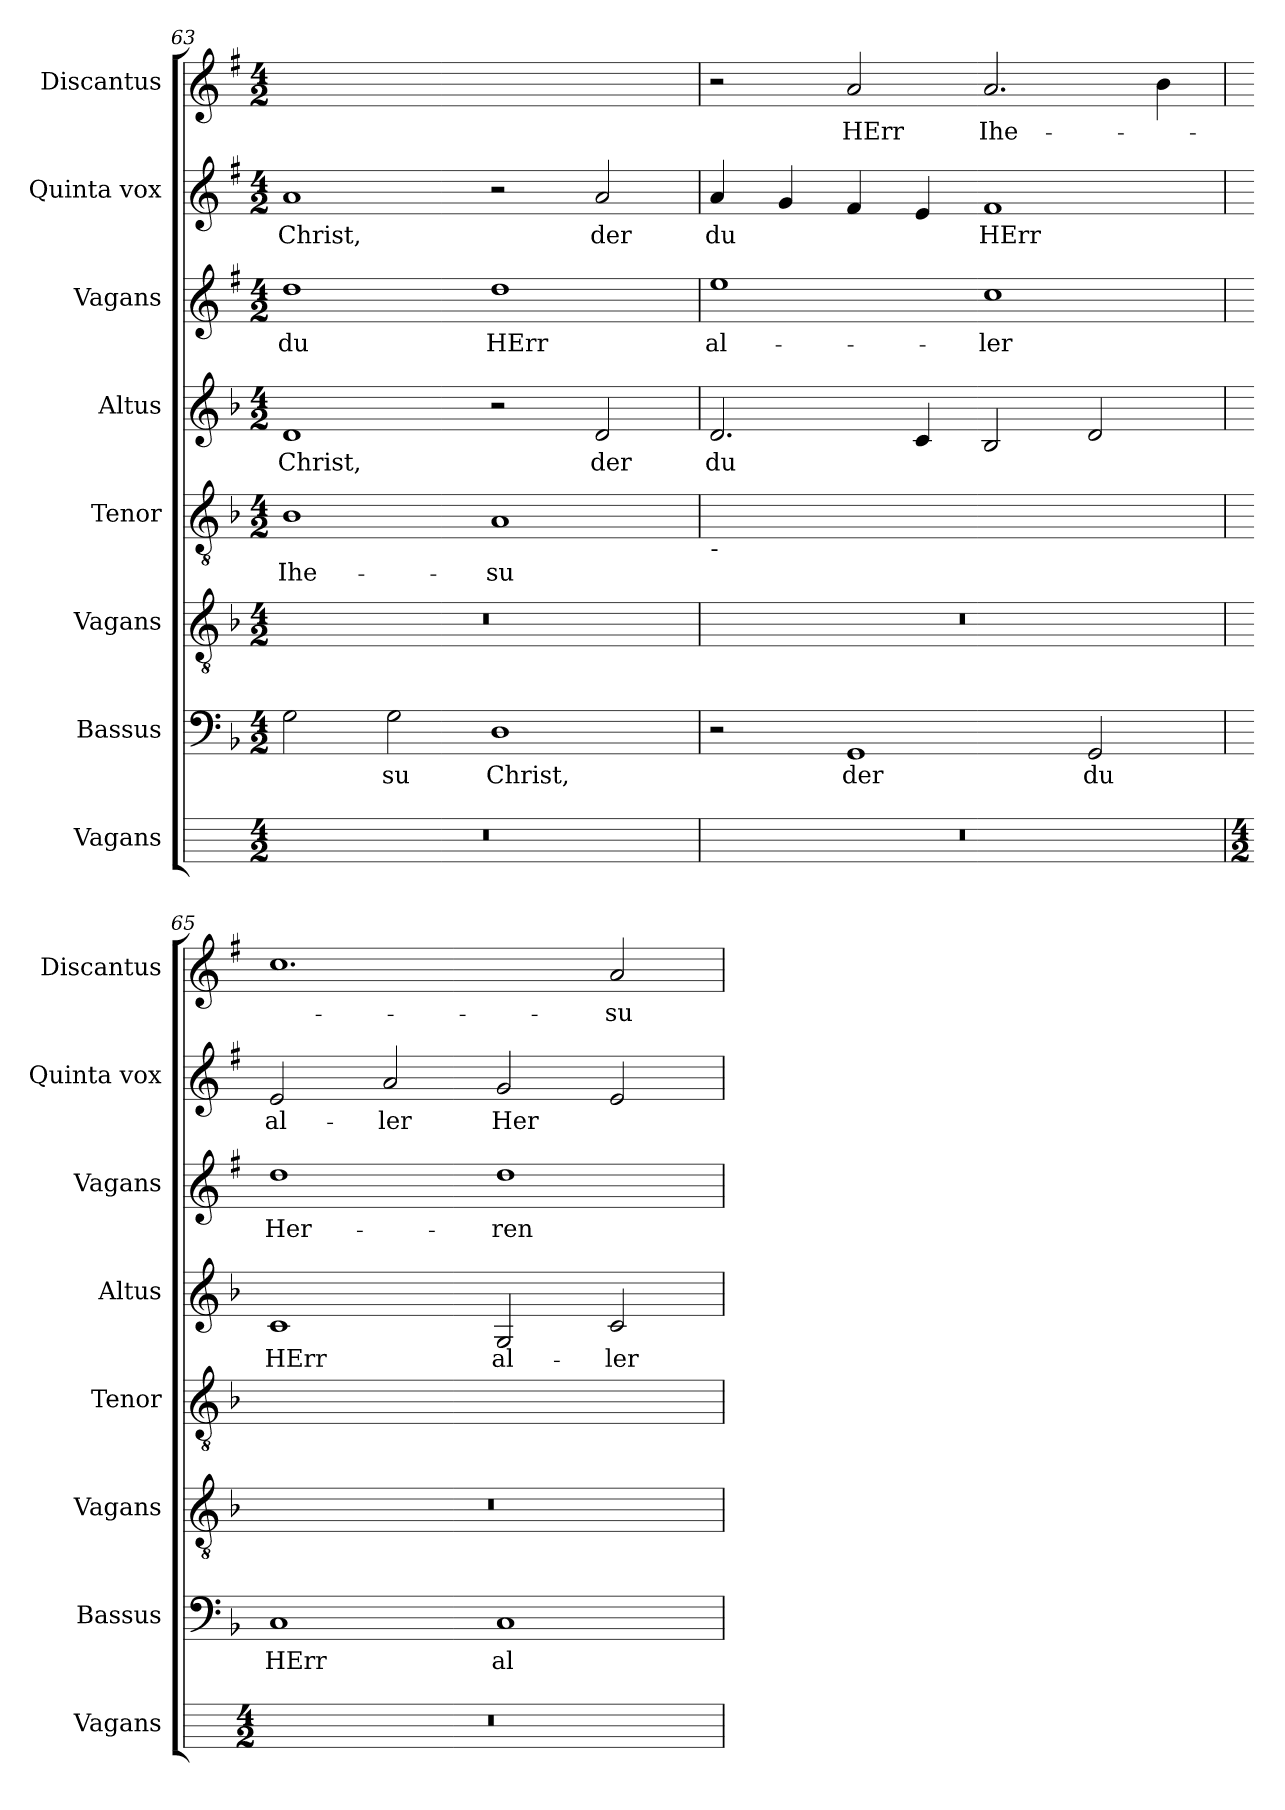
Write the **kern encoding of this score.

**kern	**kern	**text	**kern	**kern	**text	**kern	**text	**kern	**text	**kern	**text	**kern	**text
*part8	*part7	*part7	*part6	*part5	*part5	*part4	*part4	*part3	*part3	*part2	*part2	*part1	*part1
*staff8	*staff7	*staff7	*staff6	*staff5	*staff5	*staff4	*staff4	*staff3	*staff3	*staff2	*staff2	*staff1	*staff1
*I"Vagans	*I"Bassus	*	*I"Vagans	*I"Tenor	*	*I"Altus	*	*I"Vagans	*	*I"Quinta vox	*	*I"Discantus	*
*I'Vagans	*I'Bassus	*	*I'Vagans	*I'Tenor	*	*I'Altus	*	*I'Vagans	*	*I'Quinta vox	*	*I'Discantus	*
*	*clefF4	*	*clefGv2	*clefGv2	*	*clefG2	*	*clefG2	*	*clefG2	*	*clefG2	*
*	*	*	*	*	*	*	*	*ITrd1c2	*	*ITrd1c2	*	*ITrd1c2	*
*	*k[b-]	*	*k[b-]	*k[b-]	*	*k[b-]	*	*k[b-]	*	*k[b-]	*	*k[b-]	*
*	*F:	*	*F:	*F:	*	*F:	*	*F:	*	*F:	*	*F:	*
*M4/2	*M4/2	*	*M4/2	*M4/2	*	*M4/2	*	*M4/2	*	*M4/2	*	*M4/2	*
=63	=63	=63	=63	=63	=63	=63	=63	=63	=63	=63	=63	=63	=63
!	!	!	!	!	!LO:LY:b	!	!LO:LY:b	!	!LO:LY:b	!	!LO:LY:b	!	!
0r	2G	.	0r	1B-	Ihe-	1d	Christ,	1cc	du	1g	Christ,	1.ddyy_	.
!	!	!LO:LY:b	!	!	!	!	!	!	!	!	!	!	!
.	2G	su	.	.	.	.	.	.	.	.	.	.	.
!	!	!LO:LY:b	!	!	!LO:LY:b	!	!	!	!LO:LY:b	!	!	!	!
.	1D	Christ,	.	1A	-su	2r	.	1cc	HErr	2r	.	.	.
!	!	!	!	!	!	!	!LO:LY:b	!	!	!	!LO:LY:b	!	!
.	.	.	.	.	.	2d	der	.	.	2g	der	2ddyy]	.
=64	=64	=64	=64	=64	=64	=64	=64	=64	=64	=64	=64	=64	=64
!	!	!	!	!LO:TX:b:t=-	!	!	!	!	!	!	!	!	!
!	!	!	!	!	!LO:LY:b	!	!LO:LY:b	!	!LO:LY:b	!	!LO:LY:b	!	!
0r	2r	.	0r	[0Gyy	Christ,	2.d	du	1dd	al-	4g	du	2r	.
.	.	.	.	.	.	.	.	.	.	4f	.	.	.
!	!	!LO:LY:b	!	!	!	!	!	!	!	!	!	!	!LO:LY:b
.	1GG	der	.	.	.	.	.	.	.	4e	.	2g	HErr
.	.	.	.	.	.	4c	.	.	.	4d	.	.	.
!	!	!	!	!	!	!	!	!	!LO:LY:b	!	!LO:LY:b	!	!LO:LY:b
.	.	.	.	.	.	2B-	.	1b-	-ler	1e	HErr	2.g	Ihe-
!	!	!LO:LY:b	!	!	!	!	!	!	!	!	!	!	!
.	2GG	du	.	.	.	2d	.	.	.	.	.	.	.
.	.	.	.	.	.	.	.	.	.	.	.	4a	.
!!LO:LB:g=z
=65	=65	=65	=65	=65	=65	=65	=65	=65	=65	=65	=65	=65	=65
*M4/2	*	*	*	*	*	*	*	*	*	*	*	*	*
!	!	!LO:LY:b	!	!	!	!	!LO:LY:b	!	!LO:LY:b	!	!LO:LY:b	!	!
0r	1C	HErr	0r	1.Gyy_	.	1c	HErr	1cc	Her-	2d	al-	1.b-	.
!	!	!	!	!	!	!	!	!	!	!	!LO:LY:b	!	!
.	.	.	.	.	.	.	.	.	.	2g	-ler	.	.
!	!	!LO:LY:b	!	!	!	!	!LO:LY:b	!	!LO:LY:b	!	!LO:LY:b	!	!
.	1C	al-	.	.	.	2G	al-	1cc	-ren	2f	Her	.	.
!	!	!	!	!	!	!	!LO:LY:b	!	!	!	!	!	!LO:LY:b
.	.	.	.	2Gyy]	.	2c	-ler	.	.	2d	.	2g	-su
=	=	=	=	=	=	=	=	=	=	=	=	=	=
*-	*-	*-	*-	*-	*-	*-	*-	*-	*-	*-	*-	*-	*-
